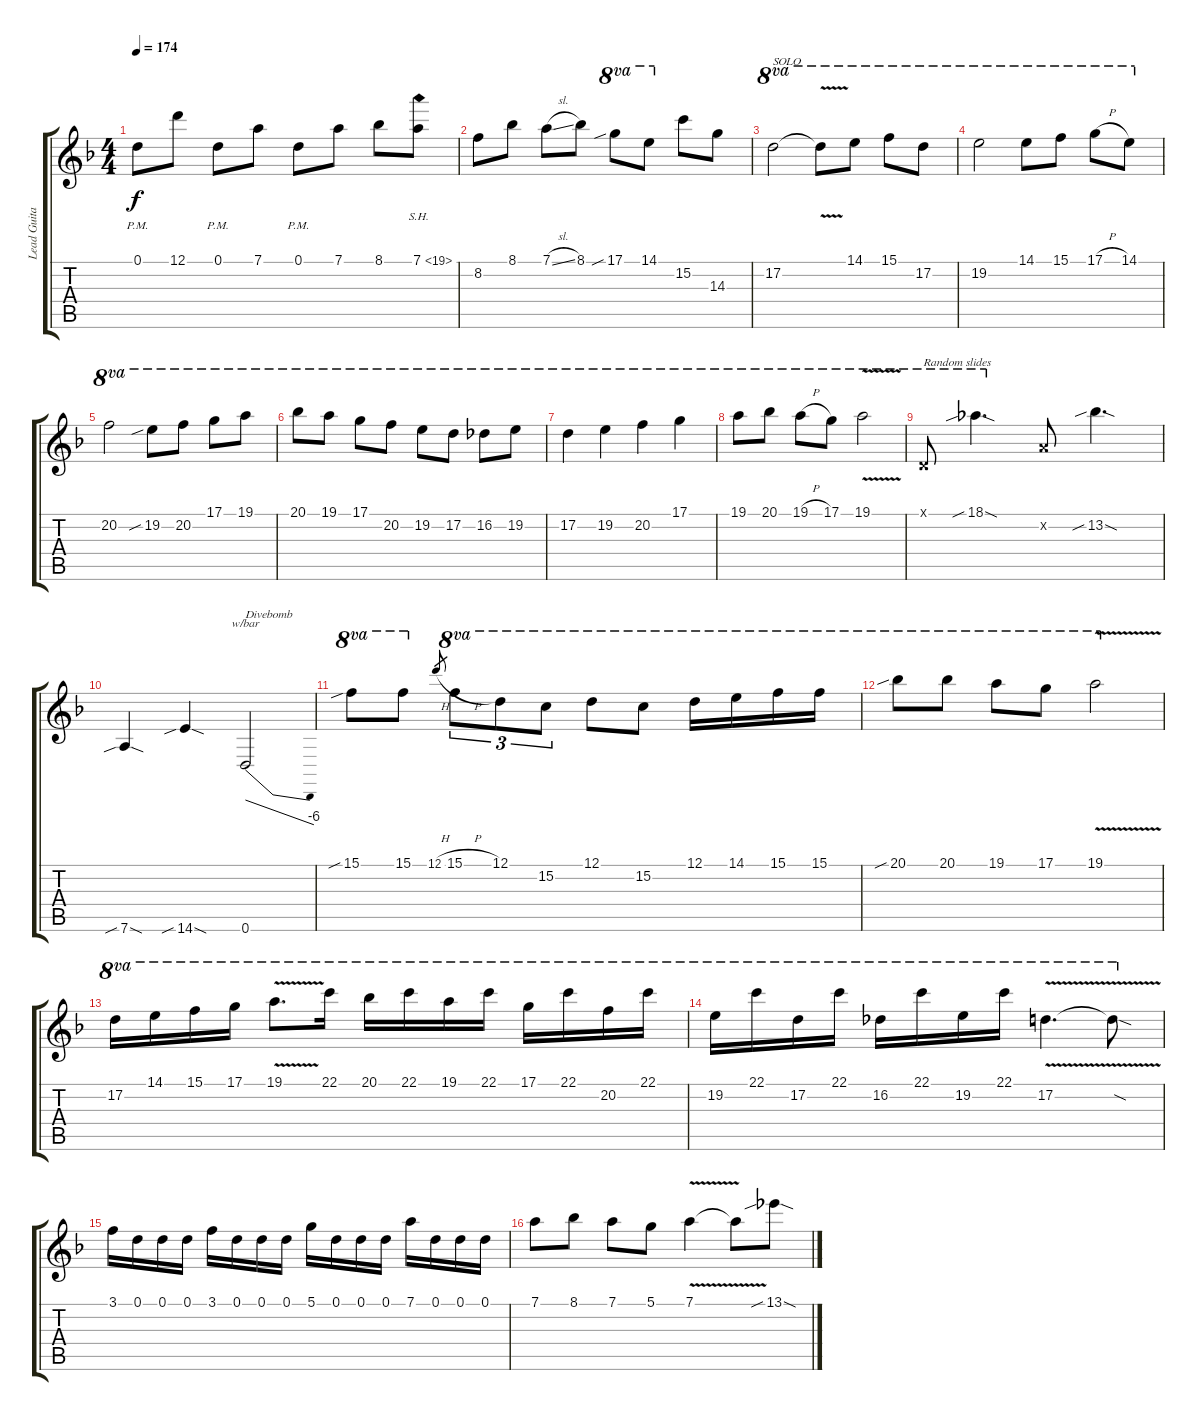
\track ("Lead Guitar" "Lead Guita") {instrument distortionguitar}
\staff {score tabs}
\tuning (D4 A3 F3 C3 G2 D2) {hide}
\ts (4 4)
\tempo 174
\clef g2
\ks dminor
0.1{pm}.8{dy f} 12.1.8 0.1{pm}.8 7.1.8 0.1{pm}.8 7.1.8 8.1.8 7.1{sh 12}.8 |
8.2.8 8.1.8 7.1{sl}.8 8.1.8 17.1{sib}.8{ot 8va} 14.1.8{ot 8va} 15.2.8 14.3.8 |
17.2.2{ot 8va txt "SOLO"} 17.2{v t}.8{ot 8va} 14.1.8{ot 8va} 15.1.8{ot 8va} 17.2.8{ot 8va} |
19.2.2{ot 8va} 14.1.8{ot 8va} 15.1.8{ot 8va} 17.1{h}.8{ot 8va} 14.1.8{ot 8va} |
20.2.2{ot 8va} 19.2{sib}.8{ot 8va} 20.2.8{ot 8va} 17.1.8{ot 8va} 19.1.8{ot 8va} |
20.1.8{ot 8va} 19.1.8{ot 8va} 17.1.8{ot 8va} 20.2.8{ot 8va} 19.2.8{ot 8va} 17.2.8{ot 8va} 16.2.8{ot 8va} 19.2.8{ot 8va} |
17.2.4{ot 8va} 19.2.4{ot 8va} 20.2.4{ot 8va} 17.1.4{ot 8va} |
19.1.8{ot 8va} 20.1.8{ot 8va} 19.1{h}.8{ot 8va} 17.1.8{ot 8va} 19.1{v}.2{ot 8va} |
0.1{x}.8{ot 8va txt "Random slides"} 18.1{sib sod}.4{d ot 8va} 0.2{x}.8 13.2{sib sod}.4{d} |
7.6{sib sod}.4 14.6{sib sod}.4 0.6.2{tbe (dive default 0 0 60 -24) txt "Divebomb"} |
15.1{sib}.8{ot 8va} 15.1.8{ot 8va} 12.1{h}.8{gr} 15.1{h}.8{tu (3 2) ot 8va} 12.1.8{tu (3 2) ot 8va} 15.2.8{tu (3 2) ot 8va} 12.1.8{ot 8va} 15.2.8{ot 8va} 12.1.16{ot 8va} 14.1.16{ot 8va} 15.1.16{ot 8va} 15.1.16{ot 8va} |
20.1{sib}.8{ot 8va} 20.1.8{ot 8va} 19.1.8{ot 8va} 17.1.8{ot 8va} 19.1{v}.2{ot 8va} |
17.2.16{ot 8va} 14.1.16{ot 8va} 15.1.16{ot 8va} 17.1.16{ot 8va} 19.1{v}.8{d ot 8va} 22.1.16{ot 8va} 20.1.16{ot 8va} 22.1.16{ot 8va} 19.1.16{ot 8va} 22.1.16{ot 8va} 17.1.16{ot 8va} 22.1.16{ot 8va} 20.2.16{ot 8va} 22.1.16{ot 8va} |
19.2.16{ot 8va} 22.1.16{ot 8va} 17.2.16{ot 8va} 22.1.16{ot 8va} 16.2.16{ot 8va} 22.1.16{ot 8va} 19.2.16{ot 8va} 22.1.16{ot 8va} 17.2{v}.4{d ot 8va} 17.2{sod t}.8{ot 8va} |
3.1.16 0.1.16 0.1.16 0.1.16 3.1.16 0.1.16 0.1.16 0.1.16 5.1.16 0.1.16 0.1.16 0.1.16 7.1.16 0.1.16 0.1.16 0.1.16 |
7.1.8 8.1.8 7.1.8 5.1.8 7.1{v}.4 7.1{t}.8 13.1{sib sod}.8
